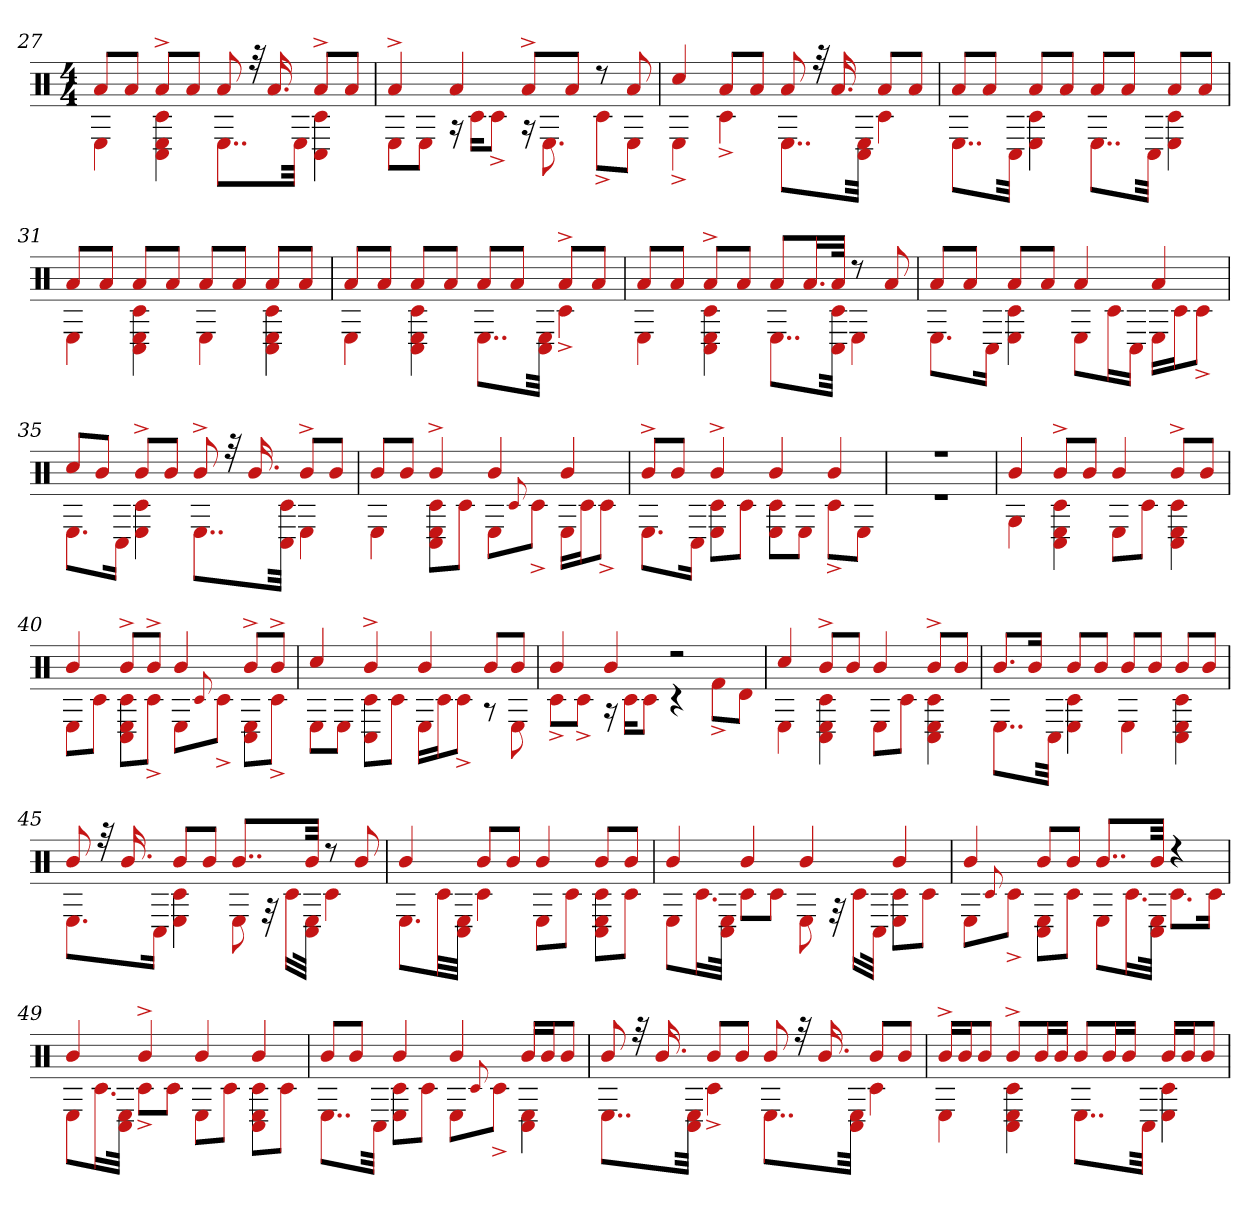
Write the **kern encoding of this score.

**kern
*part1
*staff1
*clefX
*k[]
*M4/4
=27
*^
8aL	4E
8aJ	.
8a^L	4c# 4E 4C#
8aJ	.
8a	8..EL
32r	.
16.a	.
.	32EJkk
8a^L	4C# 4c#
8aJ	.
=28	=28
4a^	8EL
.	8EJ
4a	16r
.	16c#KL
.	8c#^J
8a^L	16r
.	8.E
8aJ	.
8r	8c#^L
8a	8EJ
=29	=29
4cc#	4E^
8aL	4c#^
8aJ	.
8a	8..EL
32r	.
16.a	.
.	32C# 32EJkk
8aL	4c#
8aJ	.
=30	=30
8aL	8..EL
8aJ	.
.	32C#Jkk
8aL	4E 4c#
8aJ	.
8aL	8..EL
8aJ	.
.	32C#Jkk
8aL	4c# 4E
8aJ	.
=31	=31
8aL	4E
8aJ	.
8aL	4C# 4c# 4E
8aJ	.
8aL	4E
8aJ	.
8aL	4C# 4c# 4E
8aJ	.
=32	=32
8aL	4E
8aJ	.
8aL	4C# 4c# 4E
8aJ	.
8aL	8..EL
8aJ	.
.	32E 32C#Jkk
8a^L	4c#^
8aJ	.
=33	=33
8aL	4E
8aJ	.
8a^L	4c# 4C# 4E
8aJ	.
8aL	8..EL
16.aL	.
32aJJk	32C# 32c#Jkk
8r	4E
8a	.
=34	=34
8aL	8.EL
8aJ	.
.	16C#Jk
8aL	4c# 4E
8aJ	.
4a	8EL
.	16c#L
.	16C#JJ
4a	16ELL
.	16c#J
.	8c#^J
=35	=35
8cc#L	8.EL
8bJ	.
.	16C#Jk
8b^L	4c# 4E
8bJ	.
8b^	8..EL
32r	.
16.b	.
.	32C# 32c#Jkk
8b^L	4E
8bJ	.
=36	=36
8bL	4E
8bJ	.
4b^	8C# 8c# 8EL
.	8c#J
4b	8EL
.	8qqc#
.	8c#^J
4b	16ELL
.	16c#J
.	8c#^J
=37	=37
8b^L	8.EL
8bJ	.
.	16C#Jk
4b^	8c# 8EL
.	8c#J
4b	8E 8c#L
.	8EJ
4b	8c#^L
.	8EJ
=38	=38
1r	1r
=39	=39
4b	4G
8b^L	4C# 4c# 4E
8bJ	.
4b	8EL
.	8c#J
8b^L	4E 4C# 4c#
8bJ	.
=40	=40
4b	8EL
.	8c#J
8b^L	8C# 8c# 8EL
8b^J	8c#^J
4b	8EL
.	8qqc#
.	8c#^J
8b^L	8E 8C#L
8b^J	8c#^J
=41	=41
4cc#	8EL
.	8EJ
4b^	8C# 8c#L
.	8c#J
4b	16ELL
.	16c#J
.	8c#^J
8bL	8r
8bJ	8E
=42	=42
4b	8c#^L
.	8c#^J
4b	16r
.	16c#KL
.	8c#J
2r	4r
.	8f#^L
.	8dJ
=43	=43
4cc#	4E
8b^L	4C# 4c# 4E
8bJ	.
4b	8EL
.	8c#J
8b^L	4E 4C# 4c#
8bJ	.
=44	=44
8.bL	8..EL
16bJk	.
.	32C#Jkk
8bL	4c# 4E
8bJ	.
8bL	4E
8bJ	.
8bL	4C# 4c# 4E
8bJ	.
=45	=45
8b	8.EL
32r	.
16.b	.
.	16C#Jk
8bL	4E 4c#
8bJ	.
8..bL	8E
.	32r
.	16c#LL
32bJkk	32C# 32EJJk
8r	4c#
8b	.
=46	=46
4b	8.EL
.	32c#LL
.	32C# 32EJJJ
8bL	4c#
8bJ	.
4b	8EL
.	8c#J
8bL	8C# 8E 8c#L
8bJ	8c#J
=47	=47
4b	8EL
.	16.c#L
.	32C# 32EJJk
4b	8c#L
.	8c#J
4b	8E
.	32r
.	16c#LL
.	32C#JJk
4b	8c# 8EL
.	8c#J
=48	=48
4b	8EL
.	8qqc#
.	8c#^J
8bL	8C# 8EL
8bJ	8c#J
8..bL	8EL
.	16.c#L
32bJkk	32C# 32EJJk
4r	8.c#L
.	16c#Jk
=49	=49
4b	8EL
.	16.c#L
.	32C# 32EJJk
4b^	8c#^L
.	8c#J
4b	8EL
.	8c#J
4b	8C# 8E 8c#L
.	8c#J
=50	=50
8bL	8..EL
8bJ	.
.	32C#Jkk
4b	8c# 8EL
.	8c#J
4b	8EL
.	8qqc#
.	8c#^J
16bLL	4C# 4E
16bJ	.
8bJ	.
=51	=51
8b	8..EL
32r	.
16.b	.
.	32C# 32EJkk
8bL	4c#^
8bJ	.
8b	8..EL
32r	.
16.b	.
.	32C# 32EJkk
8bL	4c#
8bJ	.
=52	=52
16b^LL	4E
16bJ	.
8bJ	.
8b^L	4C# 4c# 4E
16bL	.
16bJJ	.
8bL	8..EL
16bL	.
16bJJ	.
.	32C#Jkk
16bLL	4c# 4E
16bJ	.
8bJ	.
*v	*v
=
*-
